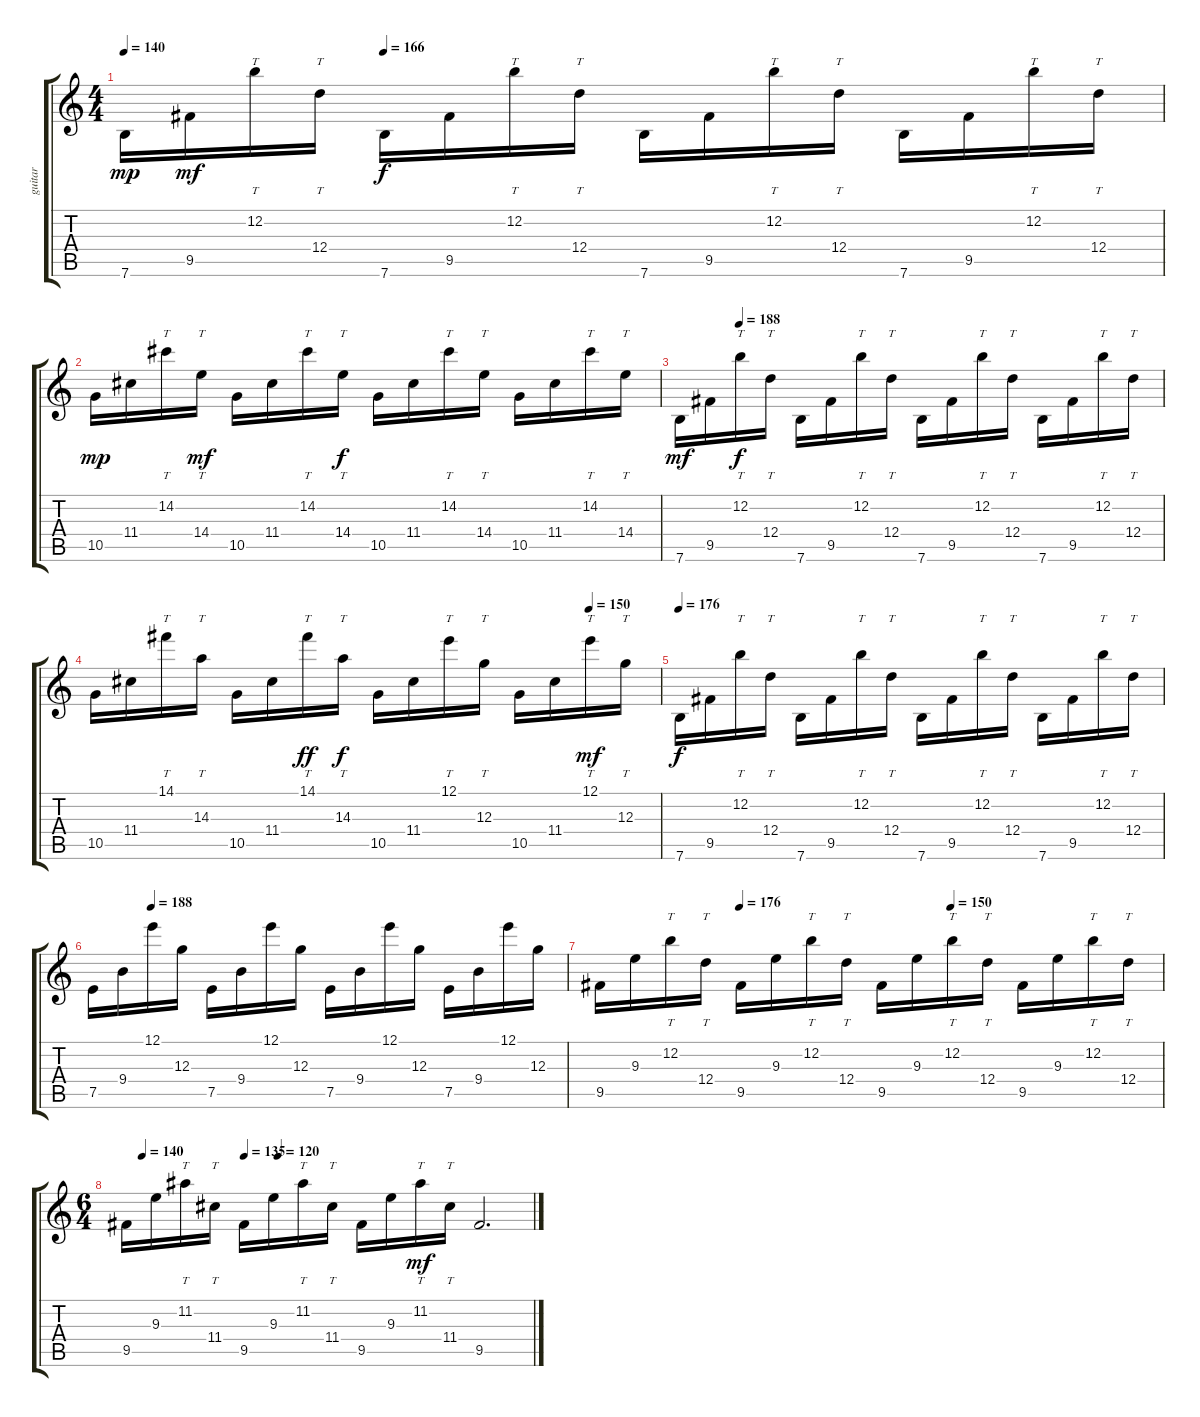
\track ("guitar" "guitar") {instrument electricguitarjazz}
\staff {score tabs}
\tuning (E4 B3 G3 D3 A2 E2) {hide}
\ts (4 4)
\tempo 140
\tempo (166 0.25)
\clef g2
\ks c
7.6.16{dy mp} 9.5.16{dy mf} 12.2.16{tt} 12.4.16{tt} 7.6.16{dy f} 9.5.16 12.2.16{tt} 12.4.16{tt} 7.6.16 9.5.16 12.2.16{tt} 12.4.16{tt} 7.6.16 9.5.16 12.2.16{tt} 12.4.16{tt} |
10.5.16{dy mp} 11.4.16 14.2.16{tt} 14.4.16{tt dy mf} 10.5.16 11.4.16 14.2.16{tt} 14.4.16{tt dy f} 10.5.16 11.4.16 14.2.16{tt} 14.4.16{tt} 10.5.16 11.4.16 14.2.16{tt} 14.4.16{tt} |
\tempo (188 0.125)
7.6.16{dy mf} 9.5.16 12.2.16{tt dy f} 12.4.16{tt} 7.6.16 9.5.16 12.2.16{tt} 12.4.16{tt} 7.6.16 9.5.16 12.2.16{tt} 12.4.16{tt} 7.6.16 9.5.16 12.2.16{tt} 12.4.16{tt} |
\tempo (150 0.875)
10.5.16 11.4.16 14.1.16{tt} 14.3.16{tt} 10.5.16 11.4.16 14.1.16{tt dy ff} 14.3.16{tt dy f} 10.5.16 11.4.16 12.1.16{tt} 12.3.16{tt} 10.5.16 11.4.16 12.1.16{tt dy mf} 12.3.16{tt} |
\tempo 176
7.6.16{dy f} 9.5.16 12.2.16{tt} 12.4.16{tt} 7.6.16 9.5.16 12.2.16{tt} 12.4.16{tt} 7.6.16 9.5.16 12.2.16{tt} 12.4.16{tt} 7.6.16 9.5.16 12.2.16{tt} 12.4.16{tt} |
\tempo (188 0.125)
7.5.16 9.4.16 12.1.16 12.3.16 7.5.16 9.4.16 12.1.16 12.3.16 7.5.16 9.4.16 12.1.16 12.3.16 7.5.16 9.4.16 12.1.16 12.3.16 |
\tempo (176 0.25)
\tempo (150 0.625)
9.5.16 9.3.16 12.2.16{tt} 12.4.16{tt} 9.5.16 9.3.16 12.2.16{tt} 12.4.16{tt} 9.5.16 9.3.16 12.2.16{tt} 12.4.16{tt} 9.5.16 9.3.16 12.2.16{tt} 12.4.16{tt} |
\ts (6 4)
\tempo (140 0.041666666666666664)
\tempo (135 0.2916666666666667)
\tempo (120 0.375)
9.5.16 9.3.16 11.2.16{tt} 11.4.16{tt} 9.5.16 9.3.16 11.2.16{tt} 11.4.16{tt} 9.5.16 9.3.16 11.2.16{tt dy mf} 11.4.16{tt} 9.5.2{d}
